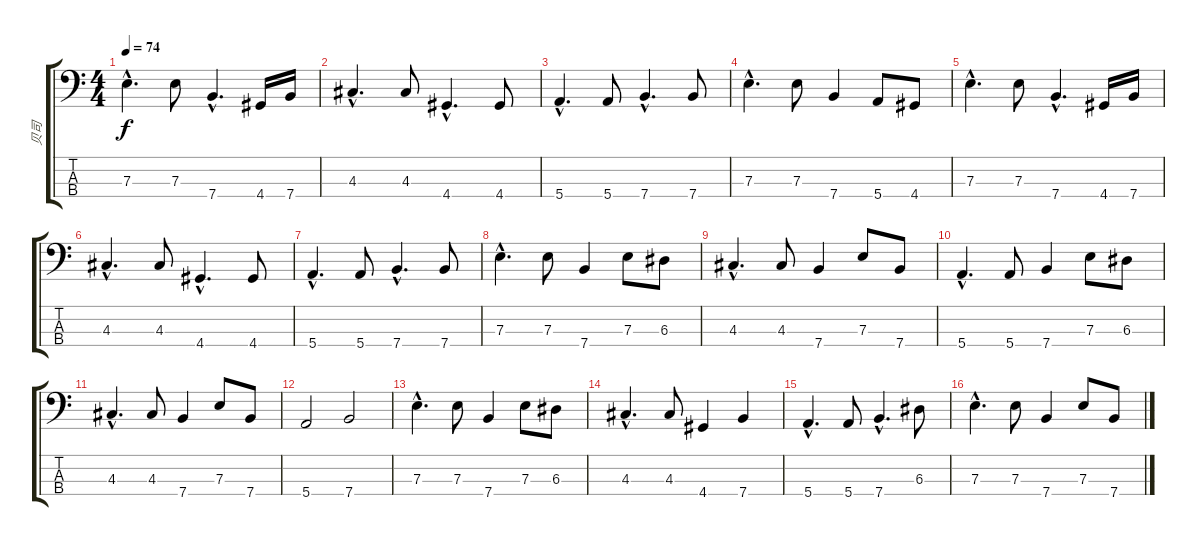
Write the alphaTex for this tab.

\track ("贝司" "贝司") {instrument electricbasspick}
\staff {score tabs}
\tuning (G2 D2 A1 E1) {hide}
\ts (4 4)
\tempo 74
\clef f4
\ks c
7.3{hac}.4{d dy f} 7.3.8 7.4{hac}.4{d} 4.4.16 7.4.16 |
4.3{hac}.4{d} 4.3.8 4.4{hac}.4{d} 4.4.8 |
5.4{hac}.4{d} 5.4.8 7.4{hac}.4{d} 7.4.8 |
7.3{hac}.4{d} 7.3.8 7.4.4 5.4.8 4.4.8 |
7.3{hac}.4{d} 7.3.8 7.4{hac}.4{d} 4.4.16 7.4.16 |
4.3{hac}.4{d} 4.3.8 4.4{hac}.4{d} 4.4.8 |
5.4{hac}.4{d} 5.4.8 7.4{hac}.4{d} 7.4.8 |
7.3{hac}.4{d} 7.3.8 7.4.4 7.3.8 6.3.8 |
4.3{hac}.4{d} 4.3.8 7.4.4 7.3.8 7.4.8 |
5.4{hac}.4{d} 5.4.8 7.4.4 7.3.8 6.3.8 |
4.3{hac}.4{d} 4.3.8 7.4.4 7.3.8 7.4.8 |
5.4.2 7.4.2 |
7.3{hac}.4{d} 7.3.8 7.4.4 7.3.8 6.3.8 |
4.3{hac}.4{d} 4.3.8 4.4.4 7.4.4 |
5.4{hac}.4{d} 5.4.8 7.4{hac}.4{d} 6.3.8 |
7.3{hac}.4{d} 7.3.8 7.4.4 7.3.8 7.4.8
